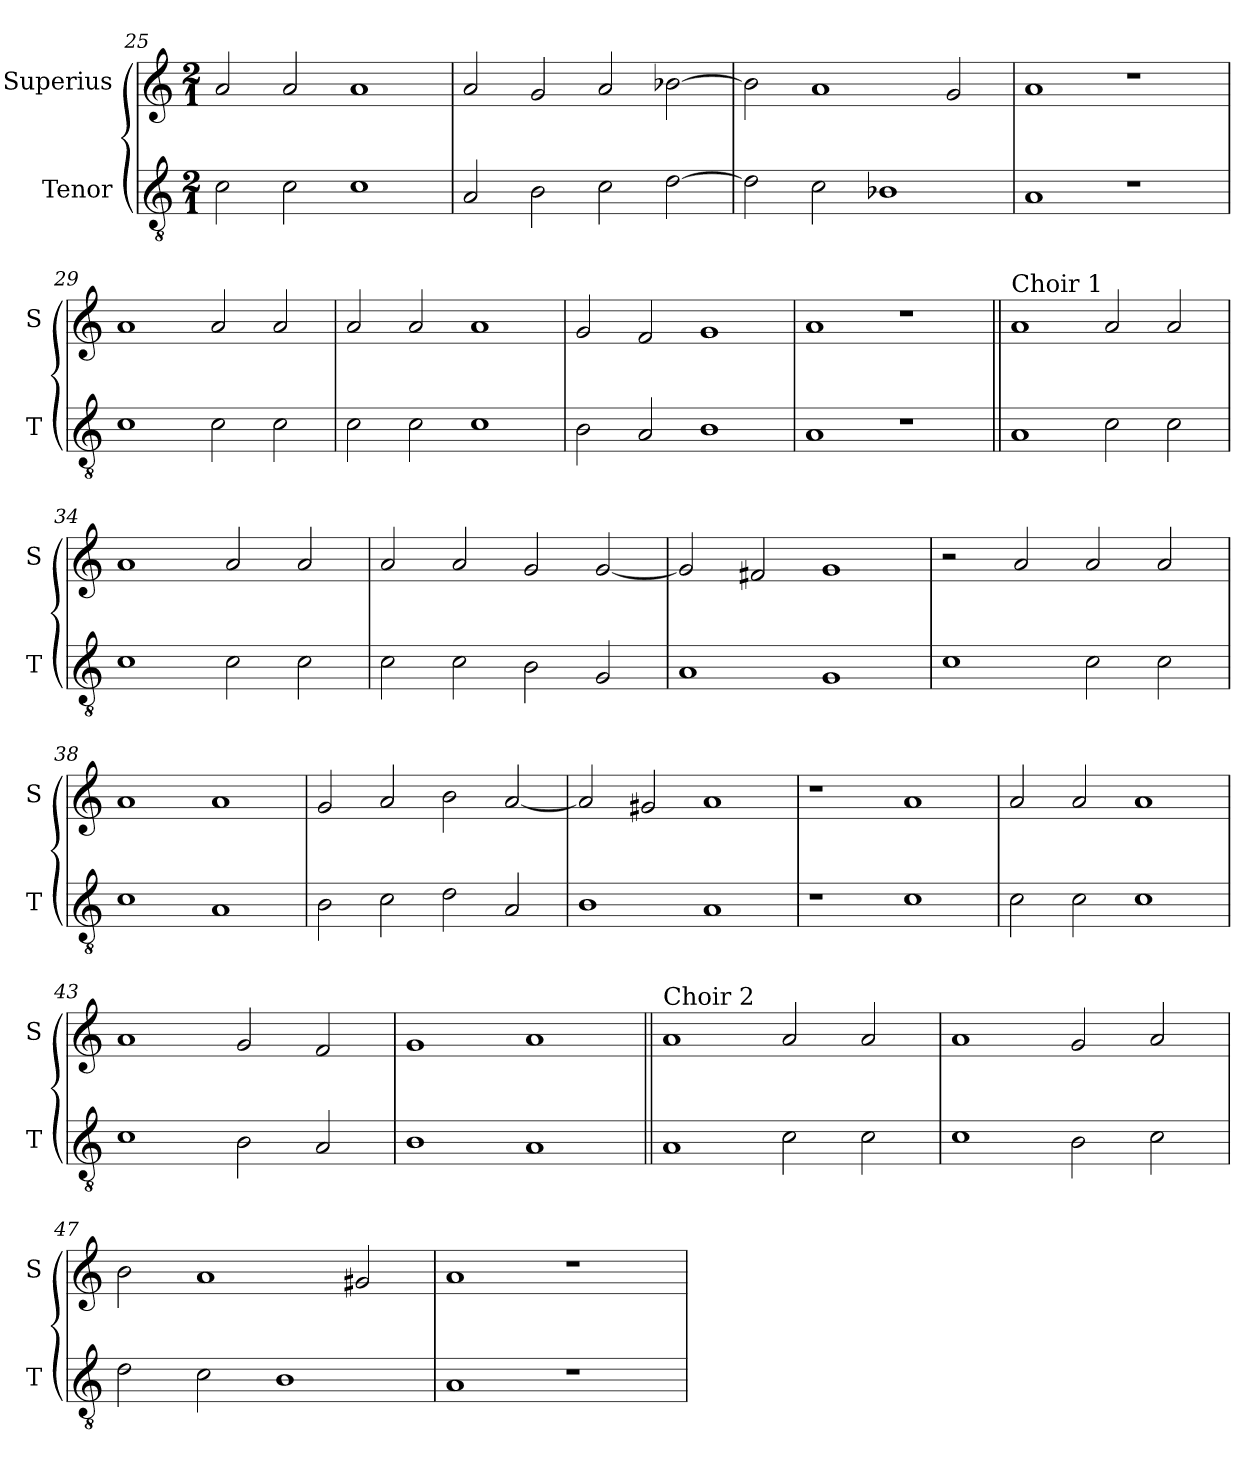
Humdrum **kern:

**kern	**kern
*part2	*part1
*staff2	*staff1
*I"Tenor	*I"Superius
*I'T	*I'S
*clefGv2	*clefG2
*k[]	*k[]
*M2/1	*M2/1
=25	=25
2c\	2a/
2c\	2a/
1c	1a
=26	=26
2A/	2a/
2B\	2g/
2c\	2a/
[2d\	[2b-X\
=27	=27
2d\]	2b-\]
2c\	1a
1B-X	.
.	2g/
=28	=28
1A	1a
1r	1r
=29	=29
1c	1a
2c\	2a/
2c\	2a/
=30	=30
2c\	2a/
2c\	2a/
1c	1a
=31	=31
2B\	2g/
2A/	2f/
1B	1g
=32	=32
1A	1a
1r	1r
=33||	=33||
!	!LO:TX:a:t=Choir 1
1A	1a
2c\	2a/
2c\	2a/
=34	=34
1c	1a
2c\	2a/
2c\	2a/
=35	=35
2c\	2a/
2c\	2a/
2B\	2g/
2G/	[2g/
=36	=36
1A	2g/]
.	2f#X/
1G	1g
=37	=37
1c	2r
.	2a/
2c\	2a/
2c\	2a/
=38	=38
1c	1a
1A	1a
=39	=39
2B\	2g/
2c\	2a/
2d\	2b\
2A/	[2a/
=40	=40
1B	2a/]
.	2g#X/
1A	1a
=41	=41
1r	1r
1c	1a
=42	=42
2c\	2a/
2c\	2a/
1c	1a
=43	=43
1c	1a
2B\	2g/
2A/	2f/
=44	=44
1B	1g
1A	1a
=45||	=45||
!	!LO:TX:a:t=Choir 2
1A	1a
2c\	2a/
2c\	2a/
=46	=46
1c	1a
2B\	2g/
2c\	2a/
=47	=47
2d\	2b\
2c\	1a
1B	.
.	2g#X/
=48	=48
1A	1a
1r	1r
=	=
*-	*-
